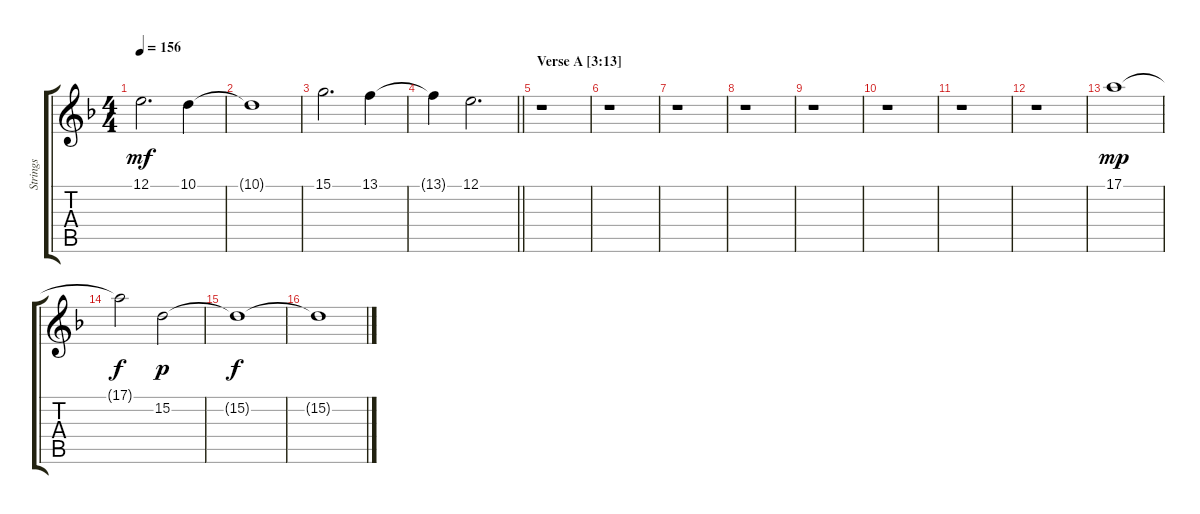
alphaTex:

\track ("Strings" "Strings") {instrument stringensemble1}
\staff {score tabs}
\tuning (E4 B3 G3 D3 A2 E2) {hide}
\ts (4 4)
\tempo 156
\clef g2
\ks dminor
12.1.2{d dy mf} 10.1.4 |
10.1{t}.1 |
15.1.2{d} 13.1.4 |
\barLineRight lightlight
13.1{t}.4 12.1.2{d} |
\section ("" "Verse A [3:13]")
r.1 |
r.1 |
r.1 |
r.1 |
r.1 |
r.1 |
r.1 |
r.1 |
17.1.1{dy mp instrument stringensemble2} |
17.1{t}.2{dy f} 15.2.2{dy p} |
15.2{t}.1{dy f} |
15.2{t}.1
